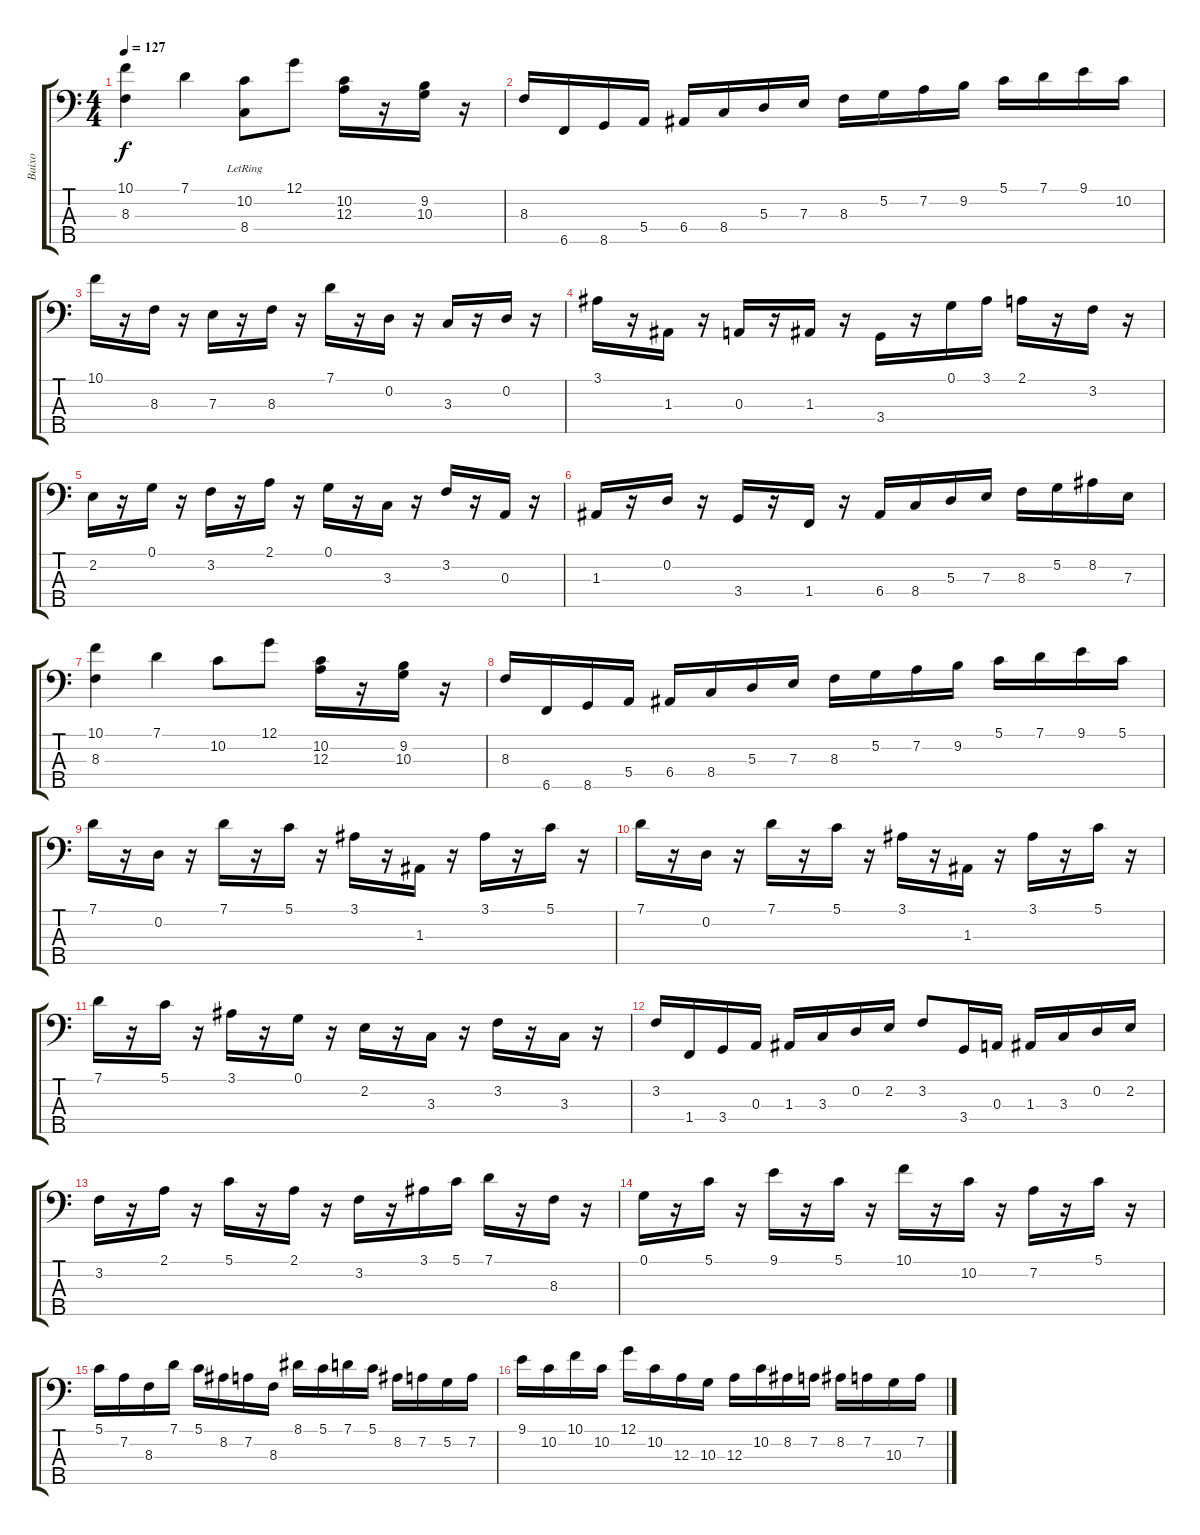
\track ("Baixo" "Baixo") {instrument acousticguitarsteel}
\staff {score tabs}
\tuning (G2 D2 A1 E1 B0) {hide}
\ts (4 4)
\tempo 127
\clef f4
\ks c
(10.1 8.3).4{dy f instrument acousticguitarsteel} 7.1.4 (10.2 8.4{lr}).8 12.1.8 (10.2 12.3).16 r.16 (9.2 10.3).16 r.16 |
8.3.16 6.5.16 8.5.16 5.4.16 6.4.16 8.4.16 5.3.16 7.3.16 8.3.16 5.2.16 7.2.16 9.2.16 5.1.16 7.1.16 9.1.16 10.2.16 |
10.1.16 r.16 8.3.16 r.16 7.3.16 r.16 8.3.16 r.16 7.1.16 r.16 0.2.16 r.16 3.3.16 r.16 0.2.16 r.16 |
3.1.16 r.16 1.3.16 r.16 0.3.16 r.16 1.3.16 r.16 3.4.16 r.16 0.1.16 3.1.16 2.1.16 r.16 3.2.16 r.16 |
2.2.16 r.16 0.1.16 r.16 3.2.16 r.16 2.1.16 r.16 0.1.16 r.16 3.3.16 r.16 3.2.16 r.16 0.3.16 r.16 |
1.3.16 r.16 0.2.16 r.16 3.4.16 r.16 1.4.16 r.16 6.4.16 8.4.16 5.3.16 7.3.16 8.3.16 5.2.16 8.2.16 7.3.16 |
(10.1 8.3).4 7.1.4 10.2.8 12.1.8 (10.2 12.3).16 r.16 (9.2 10.3).16 r.16 |
8.3.16 6.5.16 8.5.16 5.4.16 6.4.16 8.4.16 5.3.16 7.3.16 8.3.16 5.2.16 7.2.16 9.2.16 5.1.16 7.1.16 9.1.16 5.1.16 |
7.1.16 r.16 0.2.16 r.16 7.1.16 r.16 5.1.16 r.16 3.1.16 r.16 1.3.16 r.16 3.1.16 r.16 5.1.16 r.16 |
7.1.16 r.16 0.2.16 r.16 7.1.16 r.16 5.1.16 r.16 3.1.16 r.16 1.3.16 r.16 3.1.16 r.16 5.1.16 r.16 |
7.1.16 r.16 5.1.16 r.16 3.1.16 r.16 0.1.16 r.16 2.2.16 r.16 3.3.16 r.16 3.2.16 r.16 3.3.16 r.16 |
3.2.16 1.4.16 3.4.16 0.3.16 1.3.16 3.3.16 0.2.16 2.2.16 3.2.8 3.4.16 0.3.16 1.3.16 3.3.16 0.2.16 2.2.16 |
3.2.16 r.16 2.1.16 r.16 5.1.16 r.16 2.1.16 r.16 3.2.16 r.16 3.1.16 5.1.16 7.1.16 r.16 8.3.16 r.16 |
0.1.16 r.16 5.1.16 r.16 9.1.16 r.16 5.1.16 r.16 10.1.16 r.16 10.2.16 r.16 7.2.16 r.16 5.1.16 r.16 |
5.1.16 7.2.16 8.3.16 7.1.16 5.1.16 8.2.16 7.2.16 8.3.16 8.1.16 5.1.16 7.1.16 5.1.16 8.2.16 7.2.16 5.2.16 7.2.16 |
9.1.16 10.2.16 10.1.16 10.2.16 12.1.16 10.2.16 12.3.16 10.3.16 12.3.16 10.2.16 8.2.16 7.2.16 8.2.16 7.2.16 10.3.16 7.2.16
